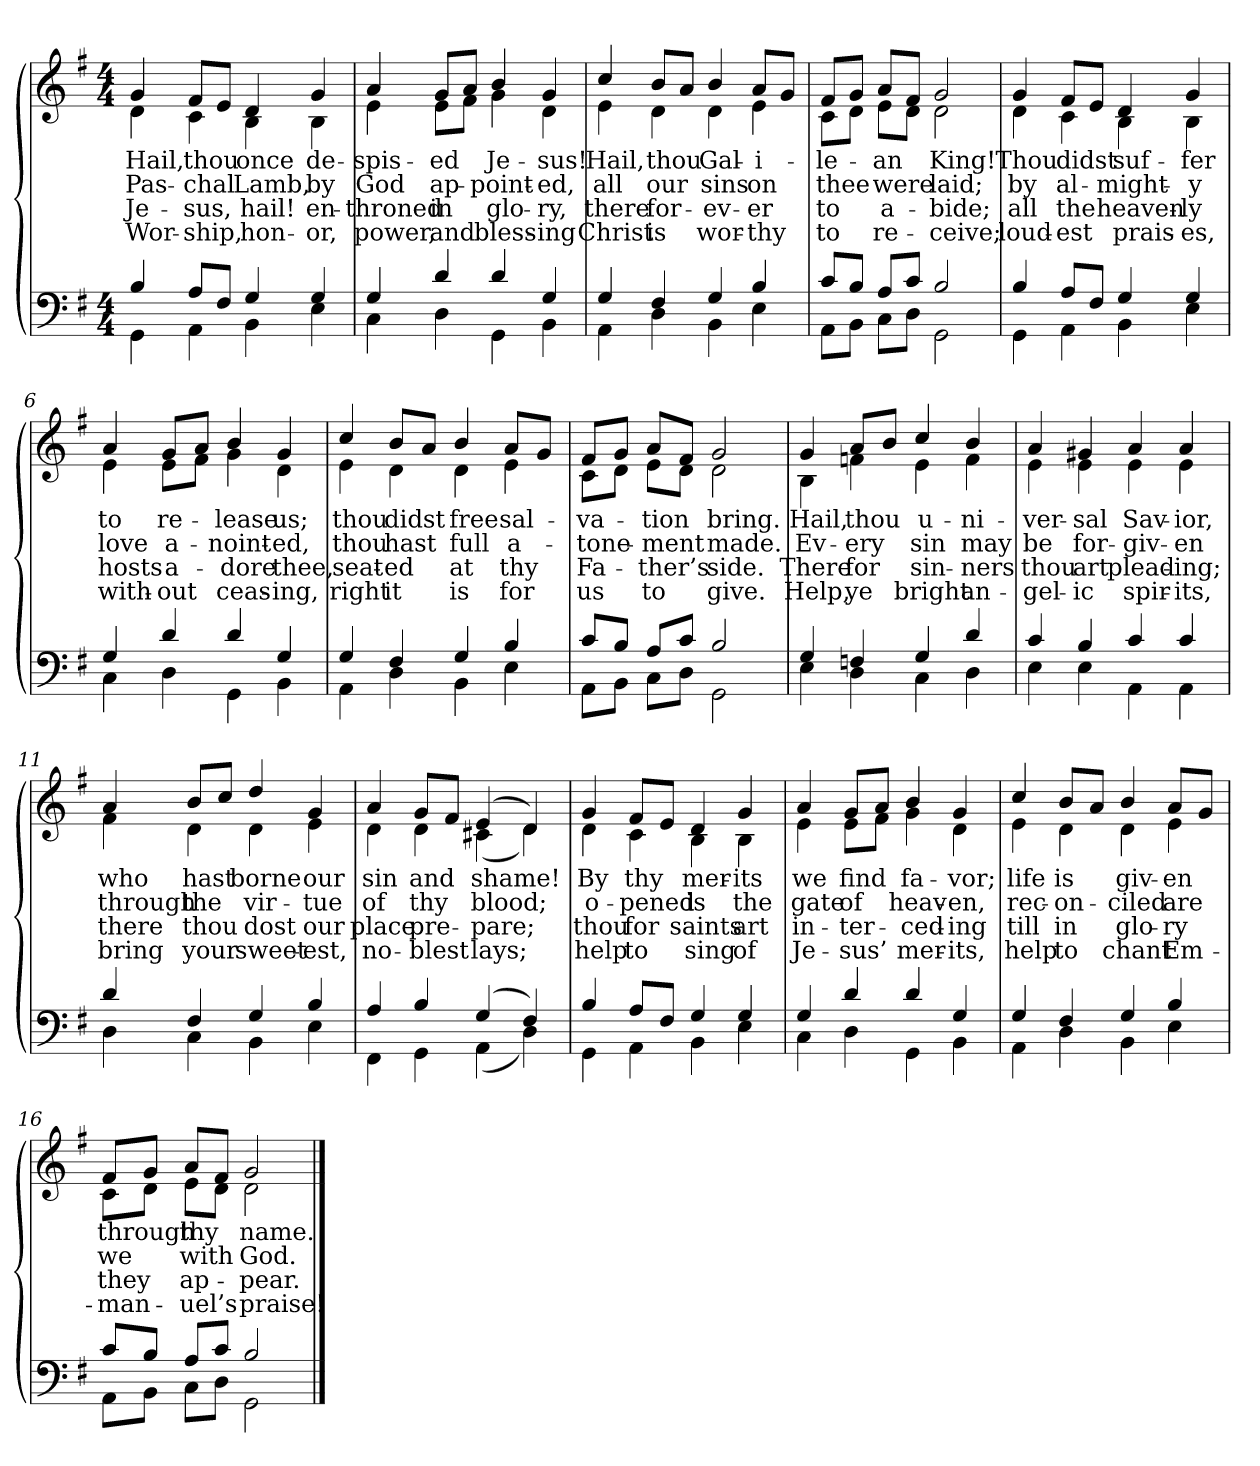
**kern	**kern	**text	**text	**text	**text
*part2	*part1	*part1	*part1	*part1	*part1
*staff2	*staff1	*staff1	*staff1	*staff1	*staff1
*clefF4	*clefG2	*	*	*	*
*k[f#]	*k[f#]	*	*	*	*
*M4/4	*M4/4	*	*	*	*
=1	=1	=1	=1	=1	=1
*^	*	*	*	*	*
!	!	!LO:TX:b:i:t=Verse	!	!	!	!
!	!	!	!LO:LY:b	!LO:LY:b	!LO:LY:b	!LO:LY:b
*	*	*^	*	*	*	*
4B/	4GG\	4g/	4d\	Hail,	Pas-	Je-	Wor-
!	!	!	!	!LO:LY:b	!LO:LY:b	!LO:LY:b	!LO:LY:b
8A/L	4AA\	8f#/L	4c\	thou	-chal	-sus,	-ship,
8F#/J	.	8e/J	.	.	.	.	.
!	!	!	!	!LO:LY:b	!LO:LY:b	!LO:LY:b	!LO:LY:b
4G/	4BB\	4d/	4B\	once	Lamb,	hail!	hon-
!	!	!	!	!LO:LY:b	!LO:LY:b	!LO:LY:b	!LO:LY:b
4G/	4E\	4g/	4B\	de-	by	en-	-or,
=2	=2	=2	=2	=2	=2	=2	=2
!	!	!	!	!LO:LY:b	!LO:LY:b	!LO:LY:b	!LO:LY:b
4G/	4C\	4a/	4e\	-spis-	God	-throned	power,
!	!	!	!	!LO:LY:b	!LO:LY:b	!LO:LY:b	!LO:LY:b
4d/	4D\	8g/L	8e\L	-ed	ap-	in	and
.	.	8a/J	8f#\J	.	.	.	.
!	!	!	!	!LO:LY:b	!LO:LY:b	!LO:LY:b	!LO:LY:b
4d/	4GG\	4b/	4g\	Je-	-point-	glo-	bless-
!	!	!	!	!LO:LY:b	!LO:LY:b	!LO:LY:b	!LO:LY:b
4G/	4BB\	4g/	4d\	-sus!	-ed,	-ry,	-ing
!!LO:LB:g=z	!!
=3	=3	=3	=3	=3	=3	=3	=3
!	!	!	!	!LO:LY:b	!LO:LY:b	!LO:LY:b	!LO:LY:b
4G/	4AA\	4cc/	4e\	Hail,	all	there	Christ
!	!	!	!	!LO:LY:b	!LO:LY:b	!LO:LY:b	!LO:LY:b
4F#/	4D\	8b/L	4d\	thou	our	for-	is
.	.	8a/J	.	.	.	.	.
!	!	!	!	!LO:LY:b	!LO:LY:b	!LO:LY:b	!LO:LY:b
4G/	4BB\	4b/	4d\	Gal-	sins	-ev-	wor-
!	!	!	!	!LO:LY:b	!LO:LY:b	!LO:LY:b	!LO:LY:b
4B/	4E\	8a/L	4e\	-i-	on	-er	-thy
.	.	8g/J	.	.	.	.	.
=4	=4	=4	=4	=4	=4	=4	=4
!	!	!	!	!LO:LY:b	!LO:LY:b	!LO:LY:b	!LO:LY:b
8c/L	8AA\L	8f#/L	8c\L	-le-	thee	to	to
8B/J	8BB\J	8g/J	8d\J	.	.	.	.
!	!	!	!	!LO:LY:b	!LO:LY:b	!LO:LY:b	!LO:LY:b
8A/L	8C\L	8a/L	8e\L	-an	were	a-	re-
8c/J	8D\J	8f#/J	8d\J	.	.	.	.
!	!	!	!	!LO:LY:b	!LO:LY:b	!LO:LY:b	!LO:LY:b
2B/	2GG\	2g/	2d\	King!	laid;	-bide;	-ceive;
!!LO:LB:g=z	!!
=5	=5	=5	=5	=5	=5	=5	=5
!	!	!	!	!LO:LY:b	!LO:LY:b	!LO:LY:b	!LO:LY:b
4B/	4GG\	4g/	4d\	Thou	by	all	loud-
!	!	!	!	!LO:LY:b	!LO:LY:b	!LO:LY:b	!LO:LY:b
8A/L	4AA\	8f#/L	4c\	didst	al-	the	-est
8F#/J	.	8e/J	.	.	.	.	.
!	!	!	!	!LO:LY:b	!LO:LY:b	!LO:LY:b	!LO:LY:b
4G/	4BB\	4d/	4B\	suf-	-might-	heaven-	prais-
!	!	!	!	!LO:LY:b	!LO:LY:b	!LO:LY:b	!LO:LY:b
4G/	4E\	4g/	4B\	-fer	-y	-ly	-es,
=6	=6	=6	=6	=6	=6	=6	=6
!	!	!	!	!LO:LY:b	!LO:LY:b	!LO:LY:b	!LO:LY:b
4G/	4C\	4a/	4e\	to	love	hosts	with-
!	!	!	!	!LO:LY:b	!LO:LY:b	!LO:LY:b	!LO:LY:b
4d/	4D\	8g/L	8e\L	re-	a-	a-	-out
.	.	8a/J	8f#\J	.	.	.	.
!	!	!	!	!LO:LY:b	!LO:LY:b	!LO:LY:b	!LO:LY:b
4d/	4GG\	4b/	4g\	-lease	-noint-	-dore	ceas-
!	!	!	!	!LO:LY:b	!LO:LY:b	!LO:LY:b	!LO:LY:b
4G/	4BB\	4g/	4d\	us;	-ed,	thee,	-ing,
!!LO:LB:g=z	!!
=7	=7	=7	=7	=7	=7	=7	=7
!	!	!	!	!LO:LY:b	!LO:LY:b	!LO:LY:b	!LO:LY:b
4G/	4AA\	4cc/	4e\	thou	thou	seat-	right
!	!	!	!	!LO:LY:b	!LO:LY:b	!LO:LY:b	!LO:LY:b
4F#/	4D\	8b/L	4d\	didst	hast	-ed	it
.	.	8a/J	.	.	.	.	.
!	!	!	!	!LO:LY:b	!LO:LY:b	!LO:LY:b	!LO:LY:b
4G/	4BB\	4b/	4d\	free	full	at	is
!	!	!	!	!LO:LY:b	!LO:LY:b	!LO:LY:b	!LO:LY:b
4B/	4E\	8a/L	4e\	sal-	a-	thy	for
.	.	8g/J	.	.	.	.	.
=8	=8	=8	=8	=8	=8	=8	=8
!	!	!	!	!LO:LY:b	!LO:LY:b	!LO:LY:b	!LO:LY:b
8c/L	8AA\L	8f#/L	8c\L	-va-	-tone-	Fa-	us
8B/J	8BB\J	8g/J	8d\J	.	.	.	.
!	!	!	!	!LO:LY:b	!LO:LY:b	!LO:LY:b	!LO:LY:b
8A/L	8C\L	8a/L	8e\L	-tion	-ment	-ther’s	to
8c/J	8D\J	8f#/J	8d\J	.	.	.	.
!	!	!	!	!LO:LY:b	!LO:LY:b	!LO:LY:b	!LO:LY:b
2B/	2GG\	2g/	2d\	bring.	made.	side.	give.
!!LO:LB:g=z	!!
=9	=9	=9	=9	=9	=9	=9	=9
!	!	!	!	!LO:LY:b	!LO:LY:b	!LO:LY:b	!LO:LY:b
4G/	4E\	4g/	4B\	Hail,	Ev-	There	Help,
!	!	!	!	!LO:LY:b	!LO:LY:b	!LO:LY:b	!LO:LY:b
4Fn/	4D\	8a/L	4fn\	thou	-ery	for	ye
.	.	8b/J	.	.	.	.	.
!	!	!	!	!LO:LY:b	!LO:LY:b	!LO:LY:b	!LO:LY:b
4G/	4C\	4cc/	4e\	u-	sin	sin-	bright
!	!	!	!	!LO:LY:b	!LO:LY:b	!LO:LY:b	!LO:LY:b
4d/	4D\	4b/	4f\	-ni-	may	-ners	an-
=10	=10	=10	=10	=10	=10	=10	=10
!	!	!	!	!LO:LY:b	!LO:LY:b	!LO:LY:b	!LO:LY:b
4c/	4E\	4a/	4e\	-ver-	be	thou	-gel-
!	!	!	!	!LO:LY:b	!LO:LY:b	!LO:LY:b	!LO:LY:b
4B/	4E\	4g#X/	4e\	-sal	for-	art	-ic
!	!	!	!	!LO:LY:b	!LO:LY:b	!LO:LY:b	!LO:LY:b
4c/	4AA\	4a/	4e\	Sav-	-giv-	plead-	spir-
!	!	!	!	!LO:LY:b	!LO:LY:b	!LO:LY:b	!LO:LY:b
4c/	4AA\	4a/	4e\	-ior,	-en	-ing;	-its,
!!LO:LB:g=z	!!
=11	=11	=11	=11	=11	=11	=11	=11
!	!	!	!	!LO:LY:b	!LO:LY:b	!LO:LY:b	!LO:LY:b
4d/	4D\	4a/	4f#i\	who	through	there	bring
!	!	!	!	!LO:LY:b	!LO:LY:b	!LO:LY:b	!LO:LY:b
4F#/	4C\	8b/L	4d\	hast	the	thou	your
.	.	8cc/J	.	.	.	.	.
!	!	!	!	!LO:LY:b	!LO:LY:b	!LO:LY:b	!LO:LY:b
4G/	4BB\	4dd/	4d\	borne	vir-	dost	sweet-
!	!	!	!	!LO:LY:b	!LO:LY:b	!LO:LY:b	!LO:LY:b
4B/	4E\	4g/	4e\	our	-tue	our	-est,
=12	=12	=12	=12	=12	=12	=12	=12
!	!	!	!	!LO:LY:b	!LO:LY:b	!LO:LY:b	!LO:LY:b
4A/	4FF#\	4a/	4d\	sin	of	place	no-
!	!	!	!	!LO:LY:b	!LO:LY:b	!LO:LY:b	!LO:LY:b
4B/	4GG\	8g/L	4d\	and	thy	pre-	-blest
.	.	8f#/J	.	.	.	.	.
!	!	!	!	!LO:LY:b	!LO:LY:b	!LO:LY:b	!LO:LY:b
(>4G/	(<4AA\	(>4e/	(<4c#X\	shame!	blood;	-pare;	lays;
4F#/)	4D\)	4d/)	4d\)	.	.	.	.
!!LO:LB:g=z	!!
=13	=13	=13	=13	=13	=13	=13	=13
!	!	!	!	!LO:LY:b	!LO:LY:b	!LO:LY:b	!LO:LY:b
4B/	4GG\	4g/	4d\	By	o-	thou	help
!	!	!	!	!LO:LY:b	!LO:LY:b	!LO:LY:b	!LO:LY:b
8A/L	4AA\	8f#/L	4c\	thy	-pened	for	to
8F#/J	.	8e/J	.	.	.	.	.
!	!	!	!	!LO:LY:b	!LO:LY:b	!LO:LY:b	!LO:LY:b
4G/	4BB\	4d/	4B\	mer-	is	saints	sing
!	!	!	!	!LO:LY:b	!LO:LY:b	!LO:LY:b	!LO:LY:b
4G/	4E\	4g/	4B\	-its	the	art	of
=14	=14	=14	=14	=14	=14	=14	=14
!	!	!	!	!LO:LY:b	!LO:LY:b	!LO:LY:b	!LO:LY:b
4G/	4C\	4a/	4e\	we	gate	in-	Je-
!	!	!	!	!LO:LY:b	!LO:LY:b	!LO:LY:b	!LO:LY:b
4d/	4D\	8g/L	8e\L	find	of	-ter-	-sus’
.	.	8a/J	8f#\J	.	.	.	.
!	!	!	!	!LO:LY:b	!LO:LY:b	!LO:LY:b	!LO:LY:b
4d/	4GG\	4b/	4g\	fa-	heav-	-ced-	mer-
!	!	!	!	!LO:LY:b	!LO:LY:b	!LO:LY:b	!LO:LY:b
4G/	4BB\	4g/	4d\	-vor;	-en,	-ing	-its,
!!LO:LB:g=z	!!
=15	=15	=15	=15	=15	=15	=15	=15
!	!	!	!	!LO:LY:b	!LO:LY:b	!LO:LY:b	!LO:LY:b
4G/	4AA\	4cc/	4e\	life	rec-	till	help
!	!	!	!	!LO:LY:b	!LO:LY:b	!LO:LY:b	!LO:LY:b
4F#/	4D\	8b/L	4d\	is	-on-	in	to
.	.	8a/J	.	.	.	.	.
!	!	!	!	!LO:LY:b	!LO:LY:b	!LO:LY:b	!LO:LY:b
4G/	4BB\	4b/	4d\	giv-	-ciled	glo-	chant
!	!	!	!	!LO:LY:b	!LO:LY:b	!LO:LY:b	!LO:LY:b
4B/	4E\	8a/L	4e\	-en	are	-ry	Em-
.	.	8g/J	.	.	.	.	.
=16	=16	=16	=16	=16	=16	=16	=16
!	!	!	!	!LO:LY:b	!LO:LY:b	!LO:LY:b	!LO:LY:b
8c/L	8AA\L	8f#/L	8c\L	through	we	they	-man-
8B/J	8BB\J	8g/J	8d\J	.	.	.	.
!	!	!	!	!LO:LY:b	!LO:LY:b	!LO:LY:b	!LO:LY:b
8A/L	8C\L	8a/L	8e\L	thy	with	ap-	-uel’s
8c/J	8D\J	8f#/J	8d\J	.	.	.	.
!	!	!	!	!LO:LY:b	!LO:LY:b	!LO:LY:b	!LO:LY:b
2B/	2GG\	2g/	2d\	name.	God.	-pear.	praise!
*v	*v	*	*	*	*	*	*
*	*v	*v	*	*	*	*
==	==	==	==	==	==
*-	*-	*-	*-	*-	*-
